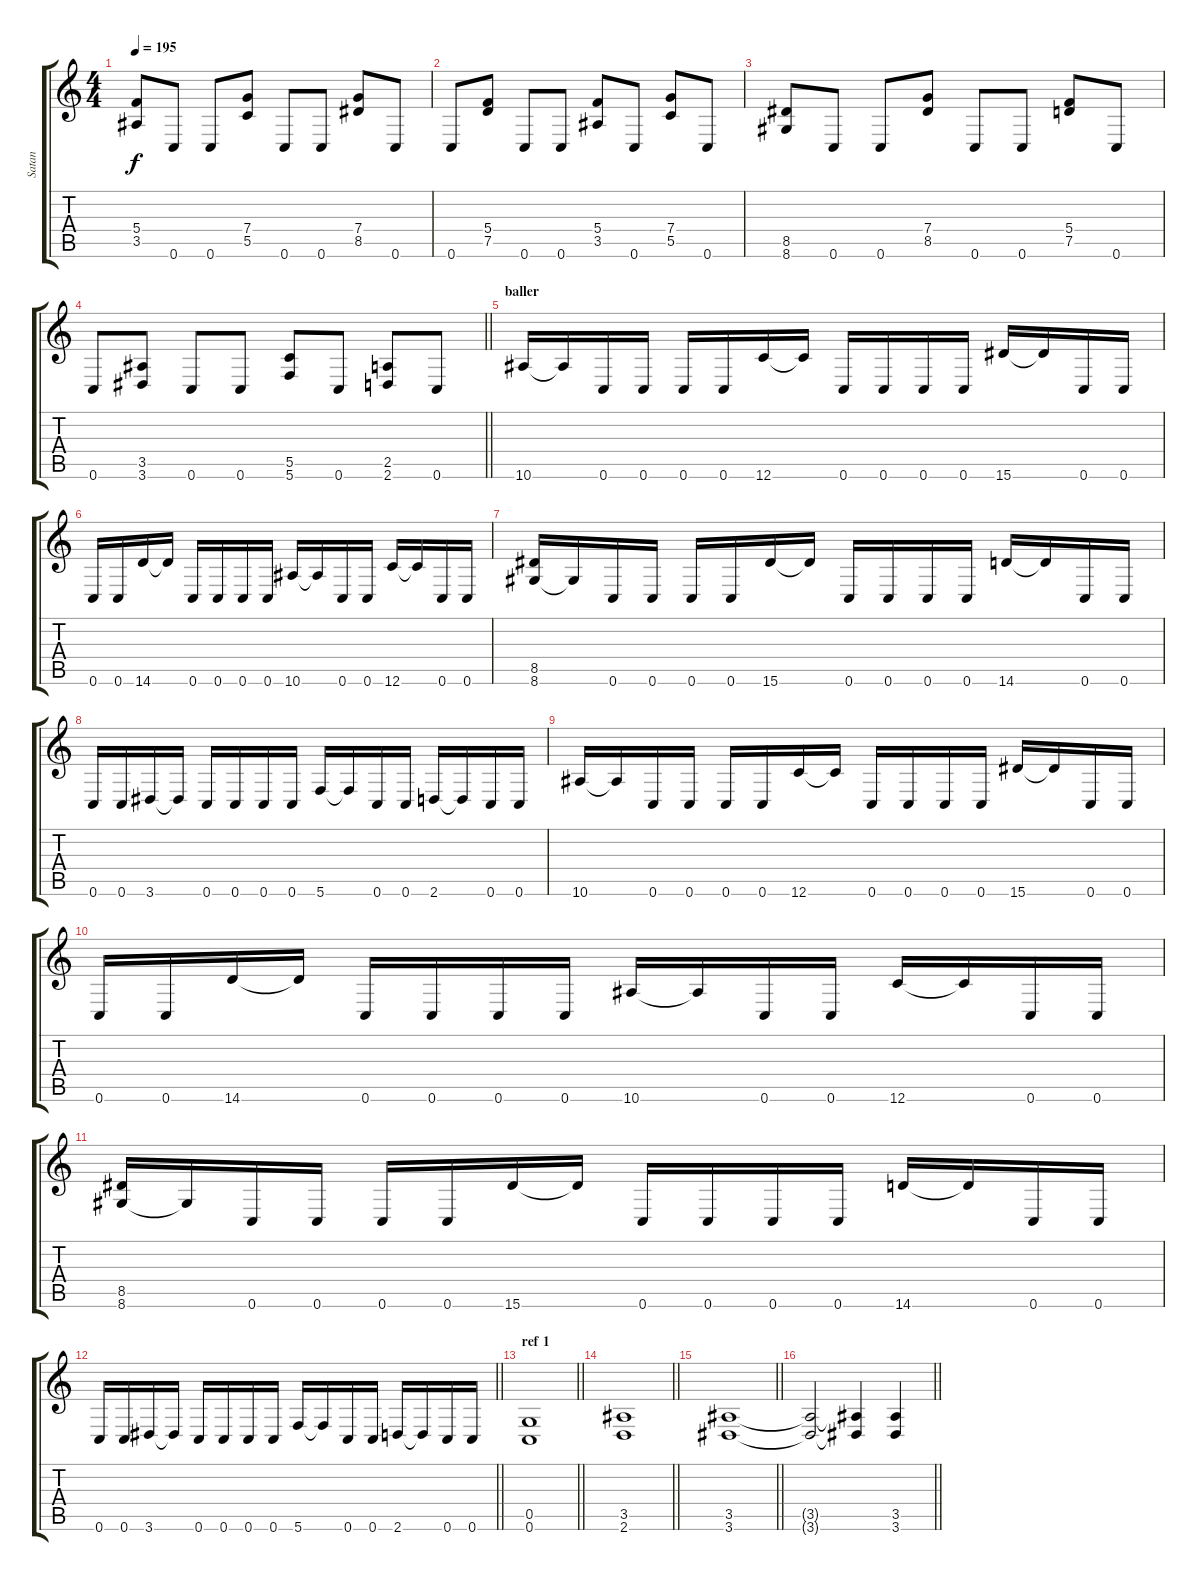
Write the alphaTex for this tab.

\track ("Satan" "Satan") {instrument distortionguitar}
\staff {score tabs}
\tuning (D4 A3 F3 C3 G2 C2) {hide}
\ts (4 4)
\tempo 195
\clef g2
\ks c
(5.4 3.5).8{dy f} 0.6.8 0.6.8 (7.4 5.5).8 0.6.8 0.6.8 (7.4 8.5).8 0.6.8 |
0.6.8 (5.4 7.5).8 0.6.8 0.6.8 (5.4 3.5).8 0.6.8 (7.4 5.5).8 0.6.8 |
(8.5 8.6).8 0.6.8 0.6.8 (7.4 8.5).8 0.6.8 0.6.8 (5.4 7.5).8 0.6.8 |
\barLineRight lightlight
0.6.8 (3.5 3.6).8 0.6.8 0.6.8 (5.5 5.6).8 0.6.8 (2.5 2.6).8 0.6.8 |
\section ("" "baller")
10.6.16 10.6{t}.16 0.6.16 0.6.16 0.6.16 0.6.16 12.6.16 12.6{t}.16 0.6.16 0.6.16 0.6.16 0.6.16 15.6.16 15.6{t}.16 0.6.16 0.6.16 |
0.6.16 0.6.16 14.6.16 14.6{t}.16 0.6.16 0.6.16 0.6.16 0.6.16 10.6.16 10.6{t}.16 0.6.16 0.6.16 12.6.16 12.6{t}.16 0.6.16 0.6.16 |
(8.5 8.6).16 8.6{t}.16 0.6.16 0.6.16 0.6.16 0.6.16 15.6.16 15.6{t}.16 0.6.16 0.6.16 0.6.16 0.6.16 14.6.16 14.6{t}.16 0.6.16 0.6.16 |
0.6.16 0.6.16 3.6.16 3.6{t}.16 0.6.16 0.6.16 0.6.16 0.6.16 5.6.16 5.6{t}.16 0.6.16 0.6.16 2.6.16 2.6{t}.16 0.6.16 0.6.16 |
10.6.16 10.6{t}.16 0.6.16 0.6.16 0.6.16 0.6.16 12.6.16 12.6{t}.16 0.6.16 0.6.16 0.6.16 0.6.16 15.6.16 15.6{t}.16 0.6.16 0.6.16 |
0.6.16 0.6.16 14.6.16 14.6{t}.16 0.6.16 0.6.16 0.6.16 0.6.16 10.6.16 10.6{t}.16 0.6.16 0.6.16 12.6.16 12.6{t}.16 0.6.16 0.6.16 |
(8.5 8.6).16 8.6{t}.16 0.6.16 0.6.16 0.6.16 0.6.16 15.6.16 15.6{t}.16 0.6.16 0.6.16 0.6.16 0.6.16 14.6.16 14.6{t}.16 0.6.16 0.6.16 |
\barLineRight lightlight
0.6.16 0.6.16 3.6.16 3.6{t}.16 0.6.16 0.6.16 0.6.16 0.6.16 5.6.16 5.6{t}.16 0.6.16 0.6.16 2.6.16 2.6{t}.16 0.6.16 0.6.16 |
\section ("" "ref 1")
\barLineRight lightlight
(0.5 0.6).1 |
\barLineRight lightlight
(3.5 2.6).1 |
\barLineRight lightlight
(3.5 3.6).1 |
\barLineRight lightlight
(3.5{t} 3.6{t}).2 (3.5{t} 3.6{t}).4 (3.5 3.6).4
